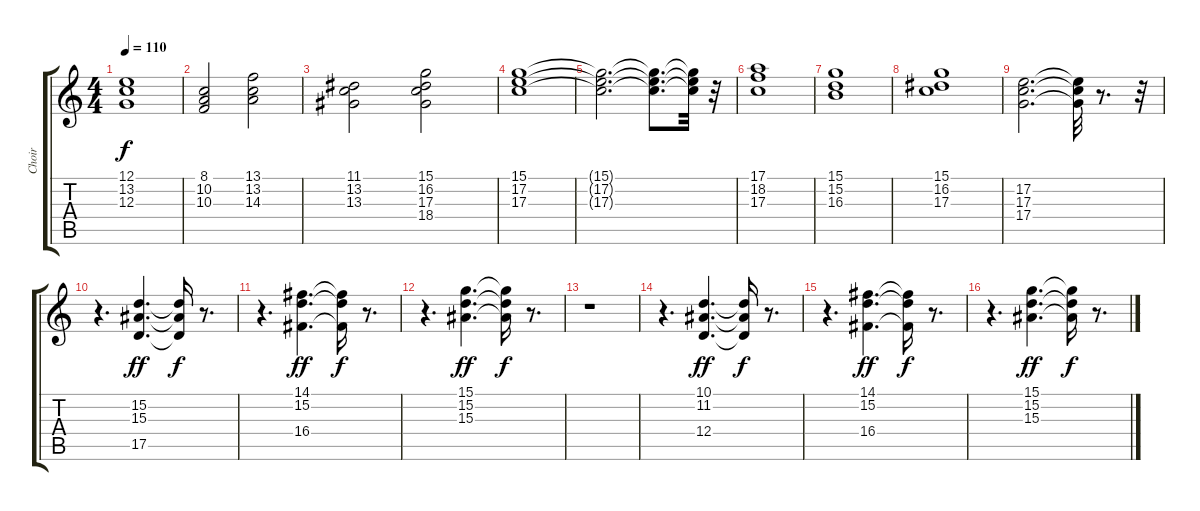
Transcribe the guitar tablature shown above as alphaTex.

\track ("Choir" "Choir") {instrument pad4choir}
\staff {score tabs}
\tuning (E4 B3 G3 D3 A2 E2) {hide}
\ts (4 4)
\tempo 110
\clef g2
\ks c
(12.1{t} 13.2{t} 12.3{t}).1{dy f} |
(8.1 10.2 10.3).2 (13.1 13.2 14.3).2 |
(11.1 13.2 13.3).2 (15.1 16.2 17.3 18.4).2 |
(15.1 17.2 17.3).1 |
(15.1{t} 17.2{t} 17.3{t}).2{d} (15.1{t} 17.2{t} 17.3{t}).8{d} (15.1{t} 17.2{t} 17.3{t}).32 r.32 |
(17.1 18.2 17.3).1 |
(15.1 15.2 16.3).1 |
(15.1 16.2 17.3).1 |
(17.2 17.3 17.4).2{d} (17.2{t} 17.3{t} 17.4{t}).32 r.8{d} r.32 |
r.4{d} (15.2 15.3 17.5).4{d dy ff balance 10} (15.2{t} 15.3{t} 17.5{t}).16{dy f} r.8{d} |
r.4{d} (14.1 15.2 16.4).4{d dy ff} (14.1{t} 15.2{t} 16.4{t}).16{dy f} r.8{d} |
r.4{d} (15.1 15.2 15.3).4{d dy ff} (15.1{t} 15.2{t} 15.3{t}).16{dy f} r.8{d} |
r.1 |
r.4{d} (10.1 11.2 12.4).4{d dy ff} (10.1{t} 11.2{t} 12.4{t}).16{dy f} r.8{d} |
r.4{d} (14.1 15.2 16.4).4{d dy ff} (14.1{t} 15.2{t} 16.4{t}).16{dy f} r.8{d} |
r.4{d} (15.1 15.2 15.3).4{d dy ff} (15.1{t} 15.2{t} 15.3{t}).16{dy f} r.8{d}
